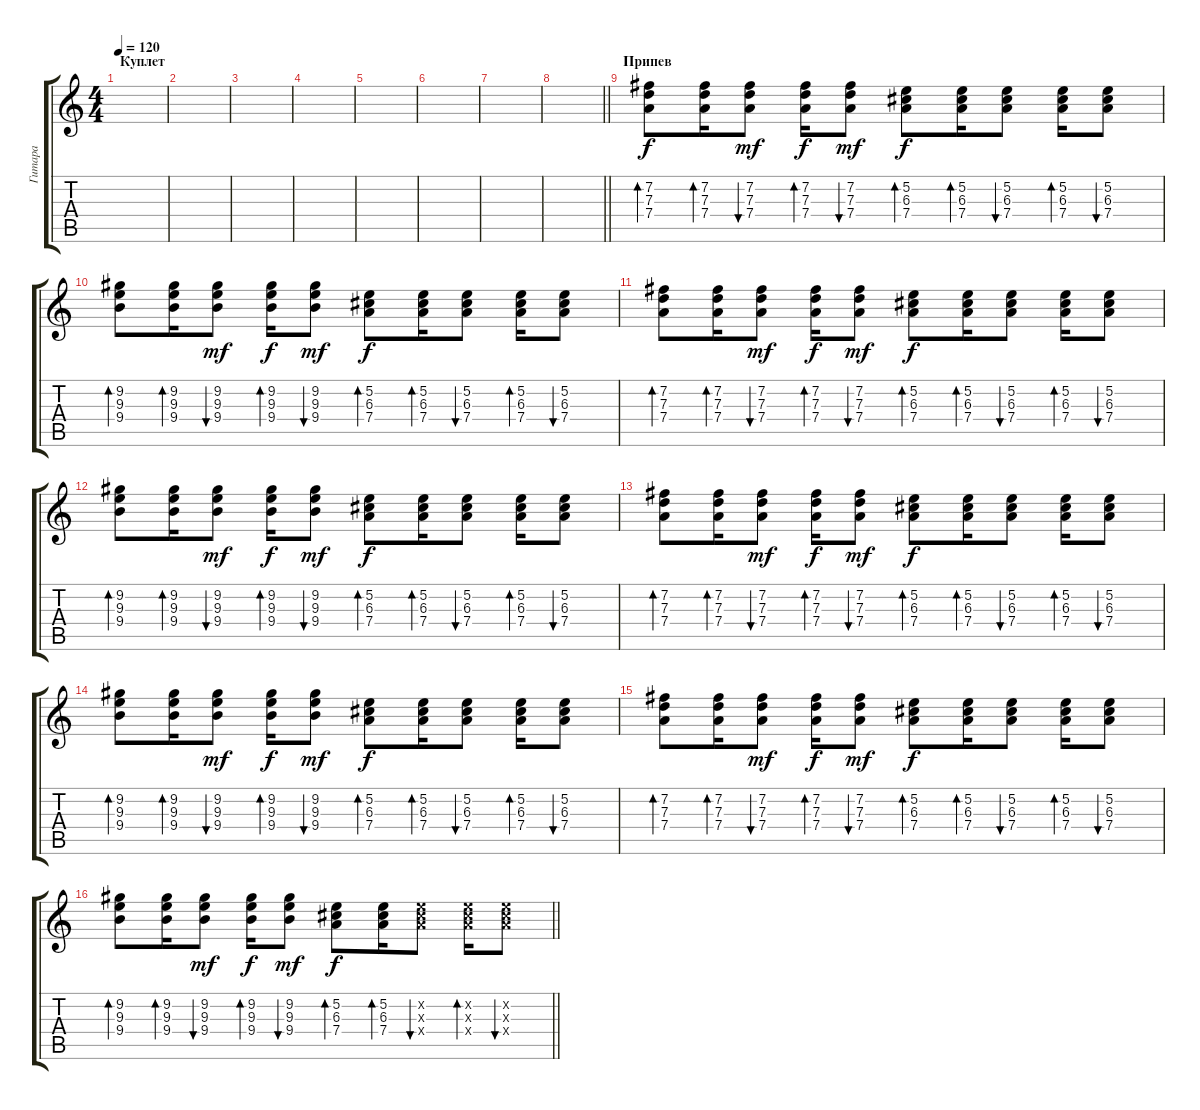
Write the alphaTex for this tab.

\track ("Гитара" "Гитара") {instrument overdrivenguitar}
\staff {score tabs}
\tuning (E4 B3 G3 D3 A2 E2) {hide}
\ts (4 4)
\section ("" "Куплет")
\tempo 120
\clef g2
\ks c
|
|
|
|
|
|
|
\barLineRight lightlight
|
\section ("" "Припев")
(7.2 7.3 7.4).8{bd 60 volume 10} (7.2 7.3 7.4).16{bd 60} (7.2 7.3 7.4).8{bu 60 dy mf} (7.2 7.3 7.4).16{bd 60 dy f} (7.2 7.3 7.4).8{bu 60 dy mf} (5.2 6.3 7.4).8{bd 60 dy f} (5.2 6.3 7.4).16{bd 60} (5.2 6.3 7.4).8{bu 60} (5.2 6.3 7.4).16{bd 60} (5.2 6.3 7.4).8{bu 60} |
(9.2 9.3 9.4).8{bd 60} (9.2 9.3 9.4).16{bd 60} (9.2 9.3 9.4).8{bu 60 dy mf} (9.2 9.3 9.4).16{bd 60 dy f} (9.2 9.3 9.4).8{bu 60 dy mf} (5.2 6.3 7.4).8{bd 60 dy f} (5.2 6.3 7.4).16{bd 60} (5.2 6.3 7.4).8{bu 60} (5.2 6.3 7.4).16{bd 60} (5.2 6.3 7.4).8{bu 60} |
(7.2 7.3 7.4).8{bd 60} (7.2 7.3 7.4).16{bd 60} (7.2 7.3 7.4).8{bu 60 dy mf} (7.2 7.3 7.4).16{bd 60 dy f} (7.2 7.3 7.4).8{bu 60 dy mf} (5.2 6.3 7.4).8{bd 60 dy f} (5.2 6.3 7.4).16{bd 60} (5.2 6.3 7.4).8{bu 60} (5.2 6.3 7.4).16{bd 60} (5.2 6.3 7.4).8{bu 60} |
(9.2 9.3 9.4).8{bd 60} (9.2 9.3 9.4).16{bd 60} (9.2 9.3 9.4).8{bu 60 dy mf} (9.2 9.3 9.4).16{bd 60 dy f} (9.2 9.3 9.4).8{bu 60 dy mf} (5.2 6.3 7.4).8{bd 60 dy f} (5.2 6.3 7.4).16{bd 60} (5.2 6.3 7.4).8{bu 60} (5.2 6.3 7.4).16{bd 60} (5.2 6.3 7.4).8{bu 60} |
(7.2 7.3 7.4).8{bd 60} (7.2 7.3 7.4).16{bd 60} (7.2 7.3 7.4).8{bu 60 dy mf} (7.2 7.3 7.4).16{bd 60 dy f} (7.2 7.3 7.4).8{bu 60 dy mf} (5.2 6.3 7.4).8{bd 60 dy f} (5.2 6.3 7.4).16{bd 60} (5.2 6.3 7.4).8{bu 60} (5.2 6.3 7.4).16{bd 60} (5.2 6.3 7.4).8{bu 60} |
(9.2 9.3 9.4).8{bd 60} (9.2 9.3 9.4).16{bd 60} (9.2 9.3 9.4).8{bu 60 dy mf} (9.2 9.3 9.4).16{bd 60 dy f} (9.2 9.3 9.4).8{bu 60 dy mf} (5.2 6.3 7.4).8{bd 60 dy f} (5.2 6.3 7.4).16{bd 60} (5.2 6.3 7.4).8{bu 60} (5.2 6.3 7.4).16{bd 60} (5.2 6.3 7.4).8{bu 60} |
(7.2 7.3 7.4).8{bd 60} (7.2 7.3 7.4).16{bd 60} (7.2 7.3 7.4).8{bu 60 dy mf} (7.2 7.3 7.4).16{bd 60 dy f} (7.2 7.3 7.4).8{bu 60 dy mf} (5.2 6.3 7.4).8{bd 60 dy f} (5.2 6.3 7.4).16{bd 60} (5.2 6.3 7.4).8{bu 60} (5.2 6.3 7.4).16{bd 60} (5.2 6.3 7.4).8{bu 60} |
\barLineRight lightlight
(9.2 9.3 9.4).8{bd 60} (9.2 9.3 9.4).16{bd 60} (9.2 9.3 9.4).8{bu 60 dy mf} (9.2 9.3 9.4).16{bd 60 dy f} (9.2 9.3 9.4).8{bu 60 dy mf} (5.2 6.3 7.4).8{bd 60 dy f} (5.2 6.3 7.4).16{bd 60} (5.2{x} 6.3{x} 7.4{x}).8{bu 60} (5.2{x} 6.3{x} 7.4{x}).16{bd 60} (5.2{x} 6.3{x} 7.4{x}).8{bu 60}
